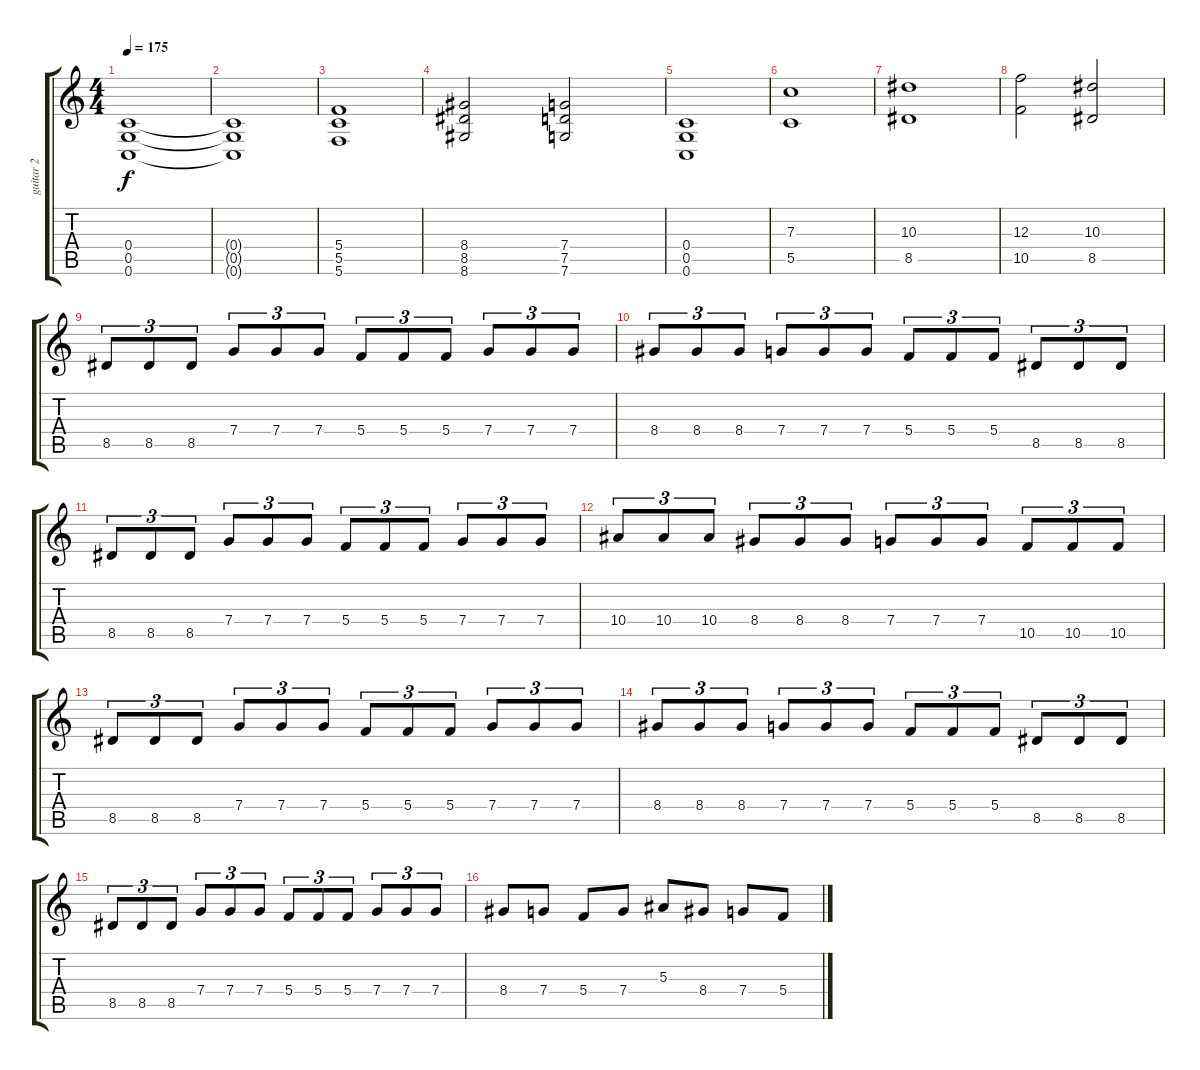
\track ("guitar 2" "guitar 2") {instrument overdrivenguitar}
\staff {score tabs}
\tuning (D4 A3 F3 C3 G2 C2) {hide}
\ts (4 4)
\tempo 175
\clef g2
\ks c
(0.4 0.5 0.6).1{dy f instrument overdrivenguitar} |
(0.4{t} 0.5{t} 0.6{t}).1 |
(5.4 5.5 5.6).1 |
(8.4 8.5 8.6).2 (7.4 7.5 7.6).2 |
(0.4 0.5 0.6).1 |
(7.3 5.5).1 |
(10.3 8.5).1 |
(12.3 10.5).2 (10.3 8.5).2 |
8.5.8{tu (3 2)} 8.5.8{tu (3 2)} 8.5.8{tu (3 2)} 7.4.8{tu (3 2)} 7.4.8{tu (3 2)} 7.4.8{tu (3 2)} 5.4.8{tu (3 2)} 5.4.8{tu (3 2)} 5.4.8{tu (3 2)} 7.4.8{tu (3 2)} 7.4.8{tu (3 2)} 7.4.8{tu (3 2)} |
8.4.8{tu (3 2)} 8.4.8{tu (3 2)} 8.4.8{tu (3 2)} 7.4.8{tu (3 2)} 7.4.8{tu (3 2)} 7.4.8{tu (3 2)} 5.4.8{tu (3 2)} 5.4.8{tu (3 2)} 5.4.8{tu (3 2)} 8.5.8{tu (3 2)} 8.5.8{tu (3 2)} 8.5.8{tu (3 2)} |
8.5.8{tu (3 2)} 8.5.8{tu (3 2)} 8.5.8{tu (3 2)} 7.4.8{tu (3 2)} 7.4.8{tu (3 2)} 7.4.8{tu (3 2)} 5.4.8{tu (3 2)} 5.4.8{tu (3 2)} 5.4.8{tu (3 2)} 7.4.8{tu (3 2)} 7.4.8{tu (3 2)} 7.4.8{tu (3 2)} |
10.4.8{tu (3 2)} 10.4.8{tu (3 2)} 10.4.8{tu (3 2)} 8.4.8{tu (3 2)} 8.4.8{tu (3 2)} 8.4.8{tu (3 2)} 7.4.8{tu (3 2)} 7.4.8{tu (3 2)} 7.4.8{tu (3 2)} 10.5.8{tu (3 2)} 10.5.8{tu (3 2)} 10.5.8{tu (3 2)} |
8.5.8{tu (3 2)} 8.5.8{tu (3 2)} 8.5.8{tu (3 2)} 7.4.8{tu (3 2)} 7.4.8{tu (3 2)} 7.4.8{tu (3 2)} 5.4.8{tu (3 2)} 5.4.8{tu (3 2)} 5.4.8{tu (3 2)} 7.4.8{tu (3 2)} 7.4.8{tu (3 2)} 7.4.8{tu (3 2)} |
8.4.8{tu (3 2)} 8.4.8{tu (3 2)} 8.4.8{tu (3 2)} 7.4.8{tu (3 2)} 7.4.8{tu (3 2)} 7.4.8{tu (3 2)} 5.4.8{tu (3 2)} 5.4.8{tu (3 2)} 5.4.8{tu (3 2)} 8.5.8{tu (3 2)} 8.5.8{tu (3 2)} 8.5.8{tu (3 2)} |
8.5.8{tu (3 2)} 8.5.8{tu (3 2)} 8.5.8{tu (3 2)} 7.4.8{tu (3 2)} 7.4.8{tu (3 2)} 7.4.8{tu (3 2)} 5.4.8{tu (3 2)} 5.4.8{tu (3 2)} 5.4.8{tu (3 2)} 7.4.8{tu (3 2)} 7.4.8{tu (3 2)} 7.4.8{tu (3 2)} |
8.4.8 7.4.8 5.4.8 7.4.8 5.3.8 8.4.8 7.4.8 5.4.8
